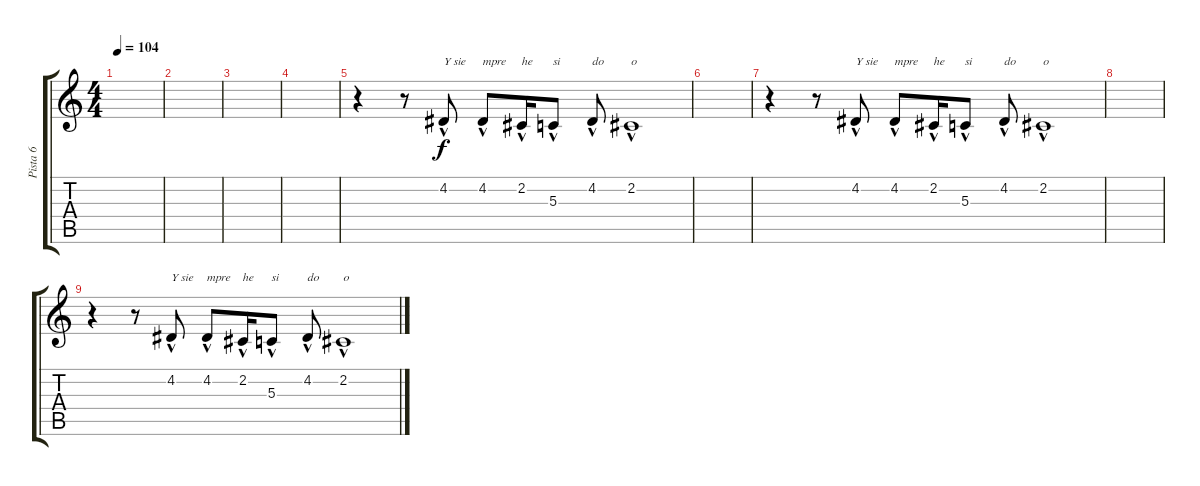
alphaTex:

\track ("Pista 6" "Pista 6") {instrument trumpet}
\staff {score tabs}
\tuning (E4 B3 G3 D3 A2 E2) {hide}
\ts (4 4)
\tempo 104
\clef g2
\ks c
|
|
|
|
r.4 r.8 4.2{hac}.8{txt "Y sie"} 4.2{hac}.8{txt "mpre"} 2.2{hac}.16{txt "he"} 5.3{hac}.8{txt "si"} 4.2{hac}.8{txt "do"} 2.2{hac}.1{txt "o"} |
|
r.4 r.8 4.2{hac}.8{txt "Y sie"} 4.2{hac}.8{txt "mpre"} 2.2{hac}.16{txt "he"} 5.3{hac}.8{txt "si"} 4.2{hac}.8{txt "do"} 2.2{hac}.1{txt "o"} |
|
r.4 r.8 4.2{hac}.8{txt "Y sie"} 4.2{hac}.8{txt "mpre"} 2.2{hac}.16{txt "he"} 5.3{hac}.8{txt "si"} 4.2{hac}.8{txt "do"} 2.2{hac}.1{txt "o"}
